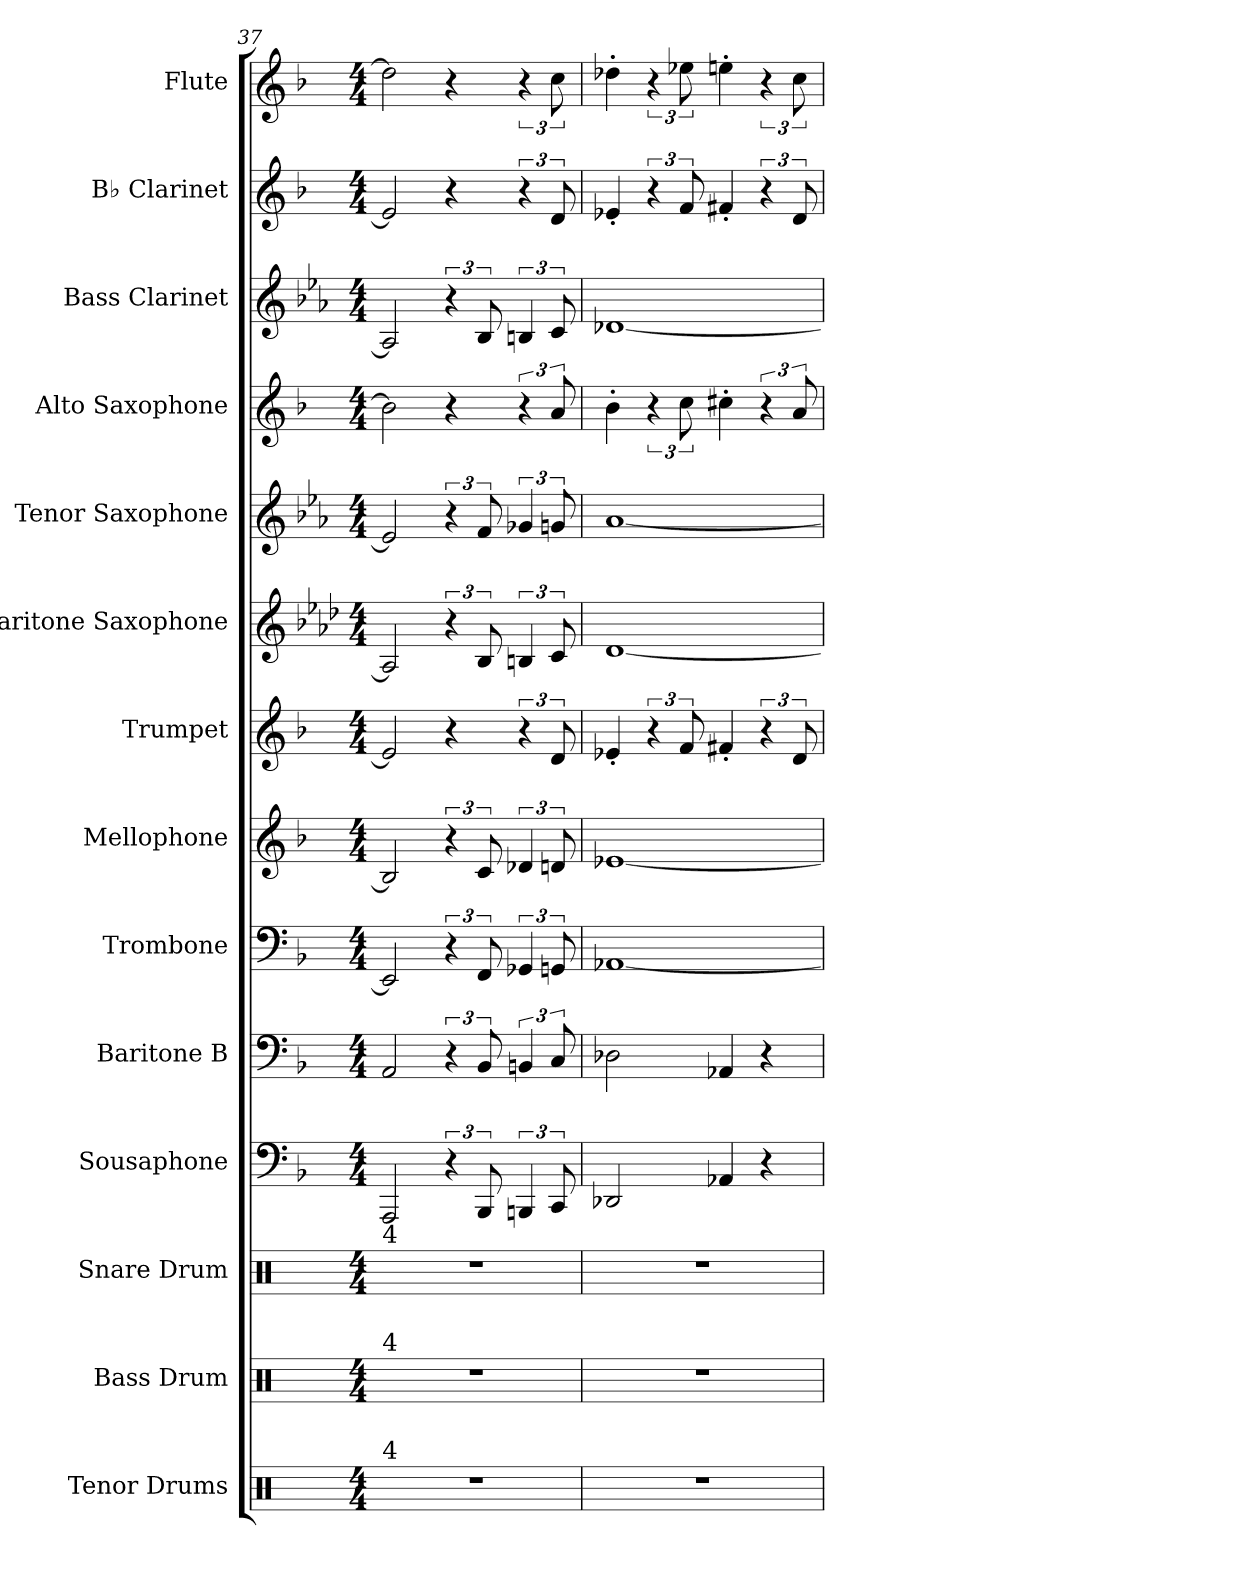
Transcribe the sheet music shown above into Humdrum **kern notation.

**kern	**kern	**kern	**kern	**kern	**kern	**kern	**kern	**kern	**kern	**kern	**kern	**kern	**kern
*part14	*part13	*part12	*part11	*part10	*part9	*part8	*part7	*part6	*part5	*part4	*part3	*part2	*part1
*staff14	*staff13	*staff12	*staff11	*staff10	*staff9	*staff8	*staff7	*staff6	*staff5	*staff4	*staff3	*staff2	*staff1
*I"Tenor Drums	*I"Bass Drum	*I"Snare Drum	*I"Sousaphone	*I"Baritone B	*I"Trombone	*I"Mellophone	*I"Trumpet	*I"Baritone Saxophone	*I"Tenor Saxophone	*I"Alto Saxophone	*I"Bass Clarinet	*I"B♭ Clarinet	*I"Flute
*I'TD	*I'B. Dr.	*I'SD	*I'Sou	*I'Bar B	*I'Tbn	*I'Mel	*I'Tpt	*I'B Sax	*I'T Sax	*I'A Sax	*I'B Cl	*I'Cl	*I'F
*clefX	*clefX	*clefX	*clefF4	*clefF4	*clefF4	*clefG2	*clefG2	*clefG2	*clefG2	*clefG2	*clefG2	*clefG2	*clefG2
*	*	*	*	*	*	*ITrd4c7	*ITrd1c2	*ITrd12c21	*ITrd8c14	*ITrd5c9	*ITrd8c14	*ITrd1c2	*
*k[]	*k[]	*k[]	*k[b-]	*k[b-]	*k[b-]	*k[b-e-]	*k[b-e-a-]	*k[b-e-a-d-]	*k[b-e-a-]	*k[b-e-a-d-]	*k[b-e-a-]	*k[b-e-a-]	*k[b-]
*M4/4	*M4/4	*M4/4	*M4/4	*M4/4	*M4/4	*M4/4	*M4/4	*M4/4	*M4/4	*M4/4	*M4/4	*M4/4	*M4/4
=37	=37	=37	=37	=37	=37	=37	=37	=37	=37	=37	=37	=37	=37
!	!	!LO:TX:a:t=4	!	!	!	!	!	!	!	!	!	!	!
!	!LO:TX:a:t=4	!	!	!	!	!	!	!	!	!	!	!	!
!LO:TX:a:t=4	!	!	!	!	!	!	!	!	!	!	!	!	!
1r	1r	1r	2AAA/	2AA/	2EE/]	2E/]	2d-/]	2AA/]	2E/]	2d-\]	2AA/]	2d-/]	2dd-\]
.	.	.	6r	6r	6r	6r	4r	6r	6r	4r	6r	4r	4r
.	.	.	12BBB-/	12BB-/	12FF/	12F/	.	12BB-/	12F/	.	12BB-/	.	.
.	.	.	6BBBn/	6BBn/	6GG-X/	6G-X/	6r	6BBn/	6G-X/	6r	6BBn/	6r	6r
.	.	.	12CC/	12C/	12GGn/	12Gn/	12c/	12C/	12Gn/	12c/	12C/	12c/	12cc\
!!LO:PB:g=z
=38	=38	=38	=38	=38	=38	=38	=38	=38	=38	=38	=38	=38	=38
1r	1r	1r	2DD-X/	2D-X\	[1AA-X	[1A-X	4d-X'/	[1D-	[1A-	4d-'\	[1D-X	4d-X'/	4dd-X'\
.	.	.	.	.	.	.	6r	.	.	6r	.	6r	6r
.	.	.	.	.	.	.	12e-/	.	.	12e-\	.	12e-/	12ee-X\
.	.	.	4AA-X/	4AA-X/	.	.	4en'/	.	.	4en'\	.	4en'/	4een'\
.	.	.	4r	4r	.	.	6r	.	.	6r	.	6r	6r
.	.	.	.	.	.	.	12c/	.	.	12c/	.	12c/	12cc\
=	=	=	=	=	=	=	=	=	=	=	=	=	=
*-	*-	*-	*-	*-	*-	*-	*-	*-	*-	*-	*-	*-	*-
